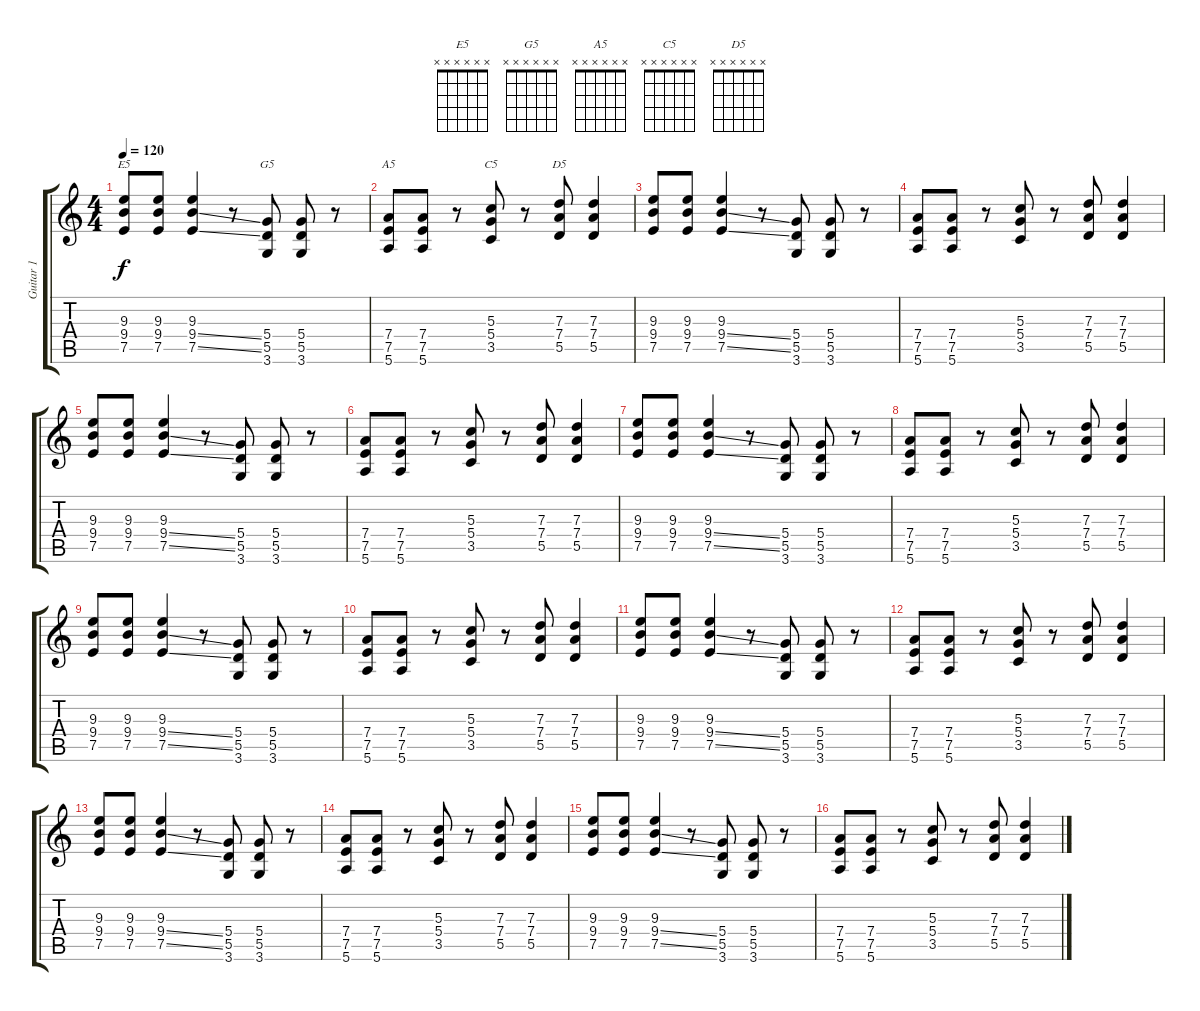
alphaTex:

\track ("Guitar 1" "Guitar 1") {instrument distortionguitar}
\staff {score tabs}
\tuning (E4 B3 G3 D3 A2 E2) {hide}
\chord ("E5" x x x x x x)
\chord ("G5" x x x x x x)
\chord ("A5" x x x x x x)
\chord ("C5" x x x x x x)
\chord ("D5" x x x x x x)
\ts (4 4)
\tempo 120
\clef g2
\ks c
(9.3 9.4 7.5).8{ch "E5" dy f instrument distortionguitar} (9.3 9.4 7.5).8 (9.3 9.4{ss} 7.5{ss}).4 r.8 (5.4 5.5 3.6).8{ch "G5"} (5.4 5.5 3.6).8 r.8 |
(7.4 7.5 5.6).8{ch "A5"} (7.4 7.5 5.6).8 r.8 (5.3 5.4 3.5).8{ch "C5"} r.8 (7.3 7.4 5.5).8{ch "D5"} (7.3 7.4 5.5).4 |
(9.3 9.4 7.5).8 (9.3 9.4 7.5).8 (9.3 9.4{ss} 7.5{ss}).4 r.8 (5.4 5.5 3.6).8 (5.4 5.5 3.6).8 r.8 |
(7.4 7.5 5.6).8 (7.4 7.5 5.6).8 r.8 (5.3 5.4 3.5).8 r.8 (7.3 7.4 5.5).8 (7.3 7.4 5.5).4 |
(9.3 9.4 7.5).8 (9.3 9.4 7.5).8 (9.3 9.4{ss} 7.5{ss}).4 r.8 (5.4 5.5 3.6).8 (5.4 5.5 3.6).8 r.8 |
(7.4 7.5 5.6).8 (7.4 7.5 5.6).8 r.8 (5.3 5.4 3.5).8 r.8 (7.3 7.4 5.5).8 (7.3 7.4 5.5).4 |
(9.3 9.4 7.5).8 (9.3 9.4 7.5).8 (9.3 9.4{ss} 7.5{ss}).4 r.8 (5.4 5.5 3.6).8 (5.4 5.5 3.6).8 r.8 |
(7.4 7.5 5.6).8 (7.4 7.5 5.6).8 r.8 (5.3 5.4 3.5).8 r.8 (7.3 7.4 5.5).8 (7.3 7.4 5.5).4 |
(9.3 9.4 7.5).8 (9.3 9.4 7.5).8 (9.3 9.4{ss} 7.5{ss}).4 r.8 (5.4 5.5 3.6).8 (5.4 5.5 3.6).8 r.8 |
(7.4 7.5 5.6).8 (7.4 7.5 5.6).8 r.8 (5.3 5.4 3.5).8 r.8 (7.3 7.4 5.5).8 (7.3 7.4 5.5).4 |
(9.3 9.4 7.5).8 (9.3 9.4 7.5).8 (9.3 9.4{ss} 7.5{ss}).4 r.8 (5.4 5.5 3.6).8 (5.4 5.5 3.6).8 r.8 |
(7.4 7.5 5.6).8 (7.4 7.5 5.6).8 r.8 (5.3 5.4 3.5).8 r.8 (7.3 7.4 5.5).8 (7.3 7.4 5.5).4 |
(9.3 9.4 7.5).8 (9.3 9.4 7.5).8 (9.3 9.4{ss} 7.5{ss}).4 r.8 (5.4 5.5 3.6).8 (5.4 5.5 3.6).8 r.8 |
(7.4 7.5 5.6).8 (7.4 7.5 5.6).8 r.8 (5.3 5.4 3.5).8 r.8 (7.3 7.4 5.5).8 (7.3 7.4 5.5).4 |
(9.3 9.4 7.5).8 (9.3 9.4 7.5).8 (9.3 9.4{ss} 7.5{ss}).4 r.8 (5.4 5.5 3.6).8 (5.4 5.5 3.6).8 r.8 |
(7.4 7.5 5.6).8 (7.4 7.5 5.6).8 r.8 (5.3 5.4 3.5).8 r.8 (7.3 7.4 5.5).8 (7.3 7.4 5.5).4
